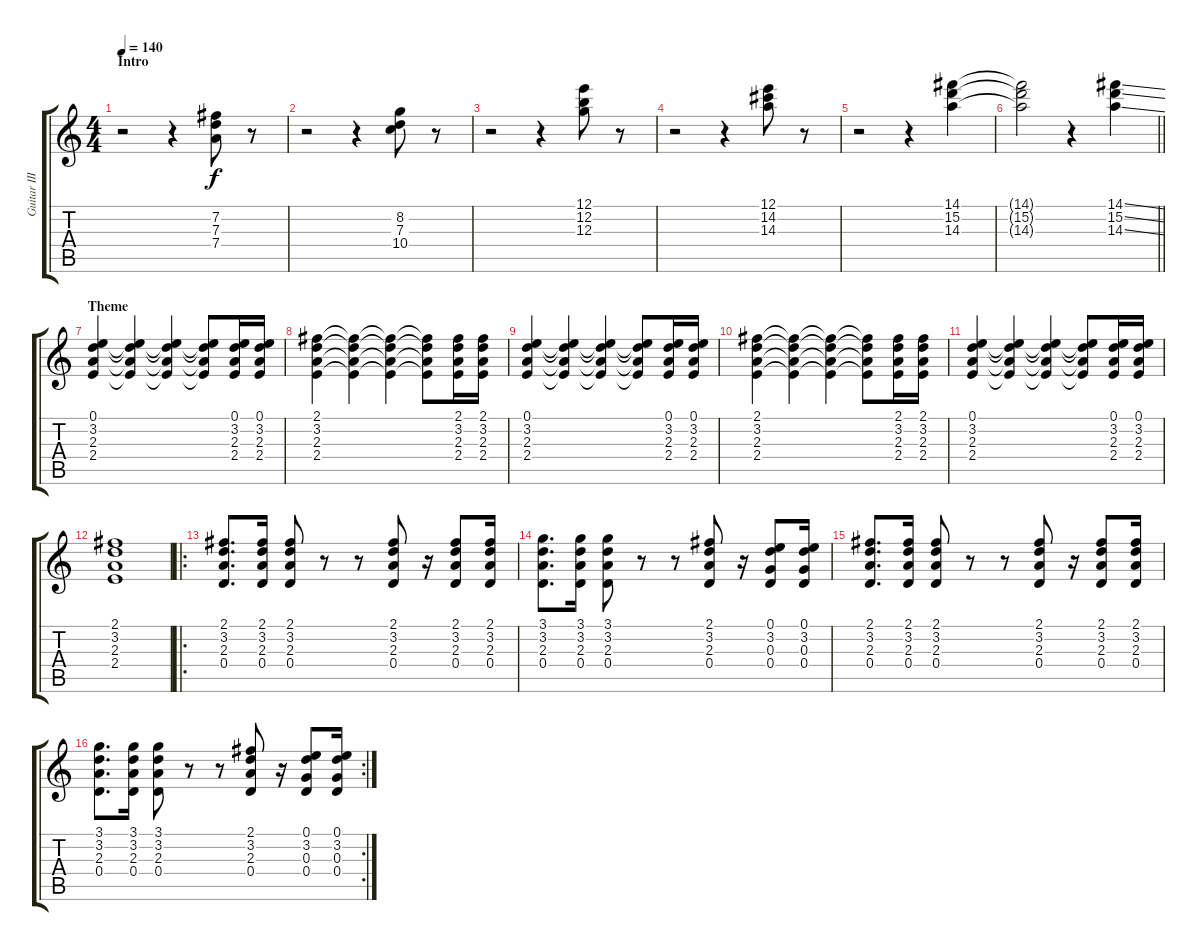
\track ("Guitar III (12-string)" "Guitar III") {instrument distortionguitar}
\staff {score tabs}
\tuning (E4 B3 G3 D3 A2 E2) {hide}
\ts (4 4)
\section ("" "Intro")
\tempo 140
\clef g2
\ks c
r.2{dy f instrument distortionguitar} r.4 (7.2 7.3 7.4).8 r.8 |
r.2 r.4 (8.2 7.3 10.4).8 r.8 |
r.2 r.4 (12.1 12.2 12.3).8 r.8 |
r.2 r.4 (12.1 14.2 14.3).8 r.8 |
r.2 r.4 (14.1 15.2 14.3).4 |
\barLineRight lightlight
(14.1{t} 15.2{t} 14.3{t}).2 r.4 (14.1{ss} 15.2{ss} 14.3{ss}).4 |
\section ("" "Theme")
(0.1 3.2 2.3 2.4).4 (0.1{t} 3.2{t} 2.3{t} 2.4{t}).4 (0.1{t} 3.2{t} 2.3{t} 2.4{t}).4 (0.1{t} 3.2{t} 2.3{t} 2.4{t}).8 (0.1 3.2 2.3 2.4).16 (0.1 3.2 2.3 2.4).16 |
(2.1 3.2 2.3 2.4).4 (2.1{t} 3.2{t} 2.3{t} 2.4{t}).4 (2.1{t} 3.2{t} 2.3{t} 2.4{t}).4 (2.1{t} 3.2{t} 2.3{t} 2.4{t}).8 (2.1 3.2 2.3 2.4).16 (2.1 3.2 2.3 2.4).16 |
(0.1 3.2 2.3 2.4).4 (0.1{t} 3.2{t} 2.3{t} 2.4{t}).4 (0.1{t} 3.2{t} 2.3{t} 2.4{t}).4 (0.1{t} 3.2{t} 2.3{t} 2.4{t}).8 (0.1 3.2 2.3 2.4).16 (0.1 3.2 2.3 2.4).16 |
(2.1 3.2 2.3 2.4).4 (2.1{t} 3.2{t} 2.3{t} 2.4{t}).4 (2.1{t} 3.2{t} 2.3{t} 2.4{t}).4 (2.1{t} 3.2{t} 2.3{t} 2.4{t}).8 (2.1 3.2 2.3 2.4).16 (2.1 3.2 2.3 2.4).16 |
(0.1 3.2 2.3 2.4).4 (0.1{t} 3.2{t} 2.3{t} 2.4{t}).4 (0.1{t} 3.2{t} 2.3{t} 2.4{t}).4 (0.1{t} 3.2{t} 2.3{t} 2.4{t}).8 (0.1 3.2 2.3 2.4).16 (0.1 3.2 2.3 2.4).16 |
(2.1 3.2 2.3 2.4).1 |
\ro
(2.1 3.2 2.3 0.4).8{d} (2.1 3.2 2.3 0.4).16 (2.1 3.2 2.3 0.4).8 r.8 r.8 (2.1 3.2 2.3 0.4).8 r.16 (2.1 3.2 2.3 0.4).8 (2.1 3.2 2.3 0.4).16 |
(3.1 3.2 2.3 0.4).8{d} (3.1 3.2 2.3 0.4).16 (3.1 3.2 2.3 0.4).8 r.8 r.8 (2.1 3.2 2.3 0.4).8 r.16 (0.1 3.2 0.3 0.4).8 (0.1 3.2 0.3 0.4).16 |
(2.1 3.2 2.3 0.4).8{d} (2.1 3.2 2.3 0.4).16 (2.1 3.2 2.3 0.4).8 r.8 r.8 (2.1 3.2 2.3 0.4).8 r.16 (2.1 3.2 2.3 0.4).8 (2.1 3.2 2.3 0.4).16 |
\rc 2
(3.1 3.2 2.3 0.4).8{d} (3.1 3.2 2.3 0.4).16 (3.1 3.2 2.3 0.4).8 r.8 r.8 (2.1 3.2 2.3 0.4).8 r.16 (0.1 3.2 0.3 0.4).8 (0.1 3.2 0.3 0.4).16
